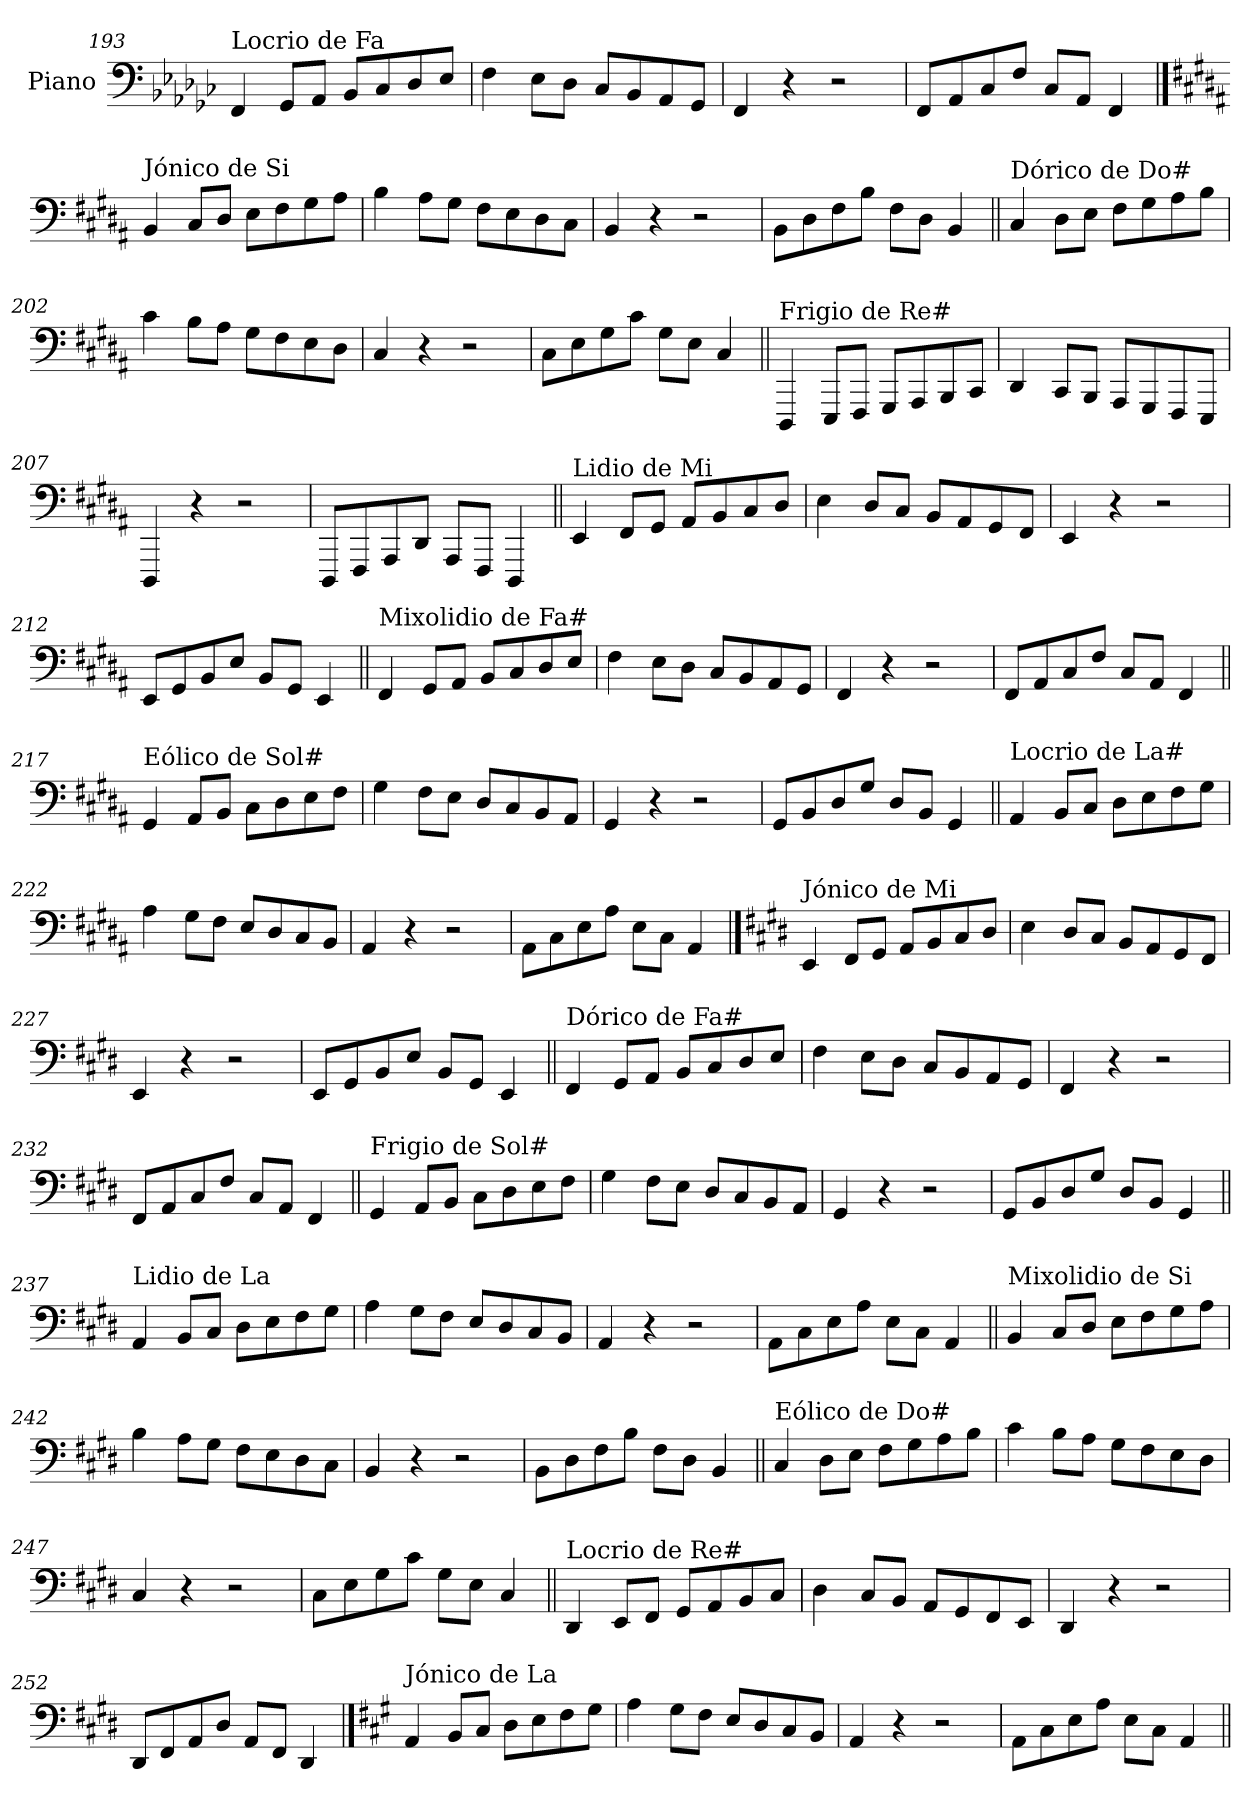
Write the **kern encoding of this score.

**kern
*part1
*staff1
*I"Piano
*I'Pno.
!!LO:LB:g=z
*clefF4
*k[b-e-a-d-g-c-]
=193
!LO:TX:a:t=Locrio de Fa
4FF/
8GG-/L
8AA-/J
8BB-/L
8C-/
8D-/
8E-/J
=194
4F\
8E-\L
8D-\J
8C-/L
8BB-/
8AA-/
8GG-/J
=195
4FF/
4r
2r
=196
8FF/L
8AA-/
8C-/
8F/J
8C-/L
8AA-/J
4FF/
!!LO:PB:g=z
==197
*k[f#c#g#d#a#]
!LO:TX:a:t=Jónico de Si
4BB/
8C#/L
8D#/J
8E\L
8F#\
8G#\
8A#\J
=198
4B\
8A#\L
8G#\J
8F#\L
8E\
8D#\
8C#\J
=199
4BB/
4r
2r
=200
8BB\L
8D#\
8F#\
8B\J
8F#\L
8D#\J
4BB/
!!LO:LB:g=z
=201||
!LO:TX:a:t=Dórico de Do#
4C#/
8D#\L
8E\J
8F#\L
8G#\
8A#\
8B\J
=202
4c#\
8B\L
8A#\J
8G#\L
8F#\
8E\
8D#\J
=203
4C#/
4r
2r
=204
8C#\L
8E\
8G#\
8c#\J
8G#\L
8E\J
4C#/
!!LO:LB:g=z
=205||
!LO:TX:a:t=Frigio de Re#
4DDD#/
8EEE/L
8FFF#/J
8GGG#/L
8AAA#/
8BBB/
8CC#/J
=206
4DD#/
8CC#/L
8BBB/J
8AAA#/L
8GGG#/
8FFF#/
8EEE/J
=207
4DDD#/
4r
2r
=208
8DDD#/L
8FFF#/
8AAA#/
8DD#/J
8AAA#/L
8FFF#/J
4DDD#/
!!LO:LB:g=z
=209||
!LO:TX:a:t=Lidio de Mi
4EE/
8FF#/L
8GG#/J
8AA#/L
8BB/
8C#/
8D#/J
=210
4E\
8D#/L
8C#/J
8BB/L
8AA#/
8GG#/
8FF#/J
=211
4EE/
4r
2r
=212
8EE/L
8GG#/
8BB/
8E/J
8BB/L
8GG#/J
4EE/
!!LO:LB:g=z
=213||
!LO:TX:a:t=Mixolidio de Fa#
4FF#/
8GG#/L
8AA#/J
8BB/L
8C#/
8D#/
8E/J
=214
4F#\
8E\L
8D#\J
8C#/L
8BB/
8AA#/
8GG#/J
=215
4FF#/
4r
2r
=216
8FF#/L
8AA#/
8C#/
8F#/J
8C#/L
8AA#/J
4FF#/
!!LO:LB:g=z
=217||
!LO:TX:a:t=Eólico de Sol#
4GG#/
8AA#/L
8BB/J
8C#\L
8D#\
8E\
8F#\J
=218
4G#\
8F#\L
8E\J
8D#/L
8C#/
8BB/
8AA#/J
=219
4GG#/
4r
2r
=220
8GG#/L
8BB/
8D#/
8G#/J
8D#/L
8BB/J
4GG#/
!!LO:LB:g=z
=221||
!LO:TX:a:t=Locrio de La#
4AA#/
8BB/L
8C#/J
8D#\L
8E\
8F#\
8G#\J
=222
4A#\
8G#\L
8F#\J
8E/L
8D#/
8C#/
8BB/J
=223
4AA#/
4r
2r
=224
8AA#\L
8C#\
8E\
8A#\J
8E\L
8C#\J
4AA#/
!!LO:PB:g=z
==225
*k[f#c#g#d#]
!LO:TX:a:t=Jónico de Mi
4EE/
8FF#/L
8GG#/J
8AA/L
8BB/
8C#/
8D#/J
=226
4E\
8D#/L
8C#/J
8BB/L
8AA/
8GG#/
8FF#/J
=227
4EE/
4r
2r
=228
8EE/L
8GG#/
8BB/
8E/J
8BB/L
8GG#/J
4EE/
!!LO:LB:g=z
=229||
!LO:TX:a:t=Dórico de Fa#
4FF#/
8GG#/L
8AA/J
8BB/L
8C#/
8D#/
8E/J
=230
4F#\
8E\L
8D#\J
8C#/L
8BB/
8AA/
8GG#/J
=231
4FF#/
4r
2r
=232
8FF#/L
8AA/
8C#/
8F#/J
8C#/L
8AA/J
4FF#/
!!LO:LB:g=z
=233||
!LO:TX:a:t=Frigio de Sol#
4GG#/
8AA/L
8BB/J
8C#\L
8D#\
8E\
8F#\J
=234
4G#\
8F#\L
8E\J
8D#/L
8C#/
8BB/
8AA/J
=235
4GG#/
4r
2r
=236
8GG#/L
8BB/
8D#/
8G#/J
8D#/L
8BB/J
4GG#/
!!LO:LB:g=z
=237||
!LO:TX:a:t=Lidio de La
4AA/
8BB/L
8C#/J
8D#\L
8E\
8F#\
8G#\J
=238
4A\
8G#\L
8F#\J
8E/L
8D#/
8C#/
8BB/J
=239
4AA/
4r
2r
=240
8AA\L
8C#\
8E\
8A\J
8E\L
8C#\J
4AA/
!!LO:LB:g=z
=241||
!LO:TX:a:t=Mixolidio de Si
4BB/
8C#/L
8D#/J
8E\L
8F#\
8G#\
8A\J
=242
4B\
8A\L
8G#\J
8F#\L
8E\
8D#\
8C#\J
=243
4BB/
4r
2r
=244
8BB\L
8D#\
8F#\
8B\J
8F#\L
8D#\J
4BB/
!!LO:LB:g=z
=245||
!LO:TX:a:t=Eólico de Do#
4C#/
8D#\L
8E\J
8F#\L
8G#\
8A\
8B\J
=246
4c#\
8B\L
8A\J
8G#\L
8F#\
8E\
8D#\J
=247
4C#/
4r
2r
=248
8C#\L
8E\
8G#\
8c#\J
8G#\L
8E\J
4C#/
!!LO:LB:g=z
=249||
!LO:TX:a:t=Locrio de Re#
4DD#/
8EE/L
8FF#/J
8GG#/L
8AA/
8BB/
8C#/J
=250
4D#\
8C#/L
8BB/J
8AA/L
8GG#/
8FF#/
8EE/J
=251
4DD#/
4r
2r
=252
8DD#/L
8FF#/
8AA/
8D#/J
8AA/L
8FF#/J
4DD#/
!!LO:PB:g=z
==253
*k[f#c#g#]
!LO:TX:a:t=Jónico de La
4AA/
8BB/L
8C#/J
8D\L
8E\
8F#\
8G#\J
=254
4A\
8G#\L
8F#\J
8E/L
8D/
8C#/
8BB/J
=255
4AA/
4r
2r
=256
8AA\L
8C#\
8E\
8A\J
8E\L
8C#\J
4AA/
=||
*-
